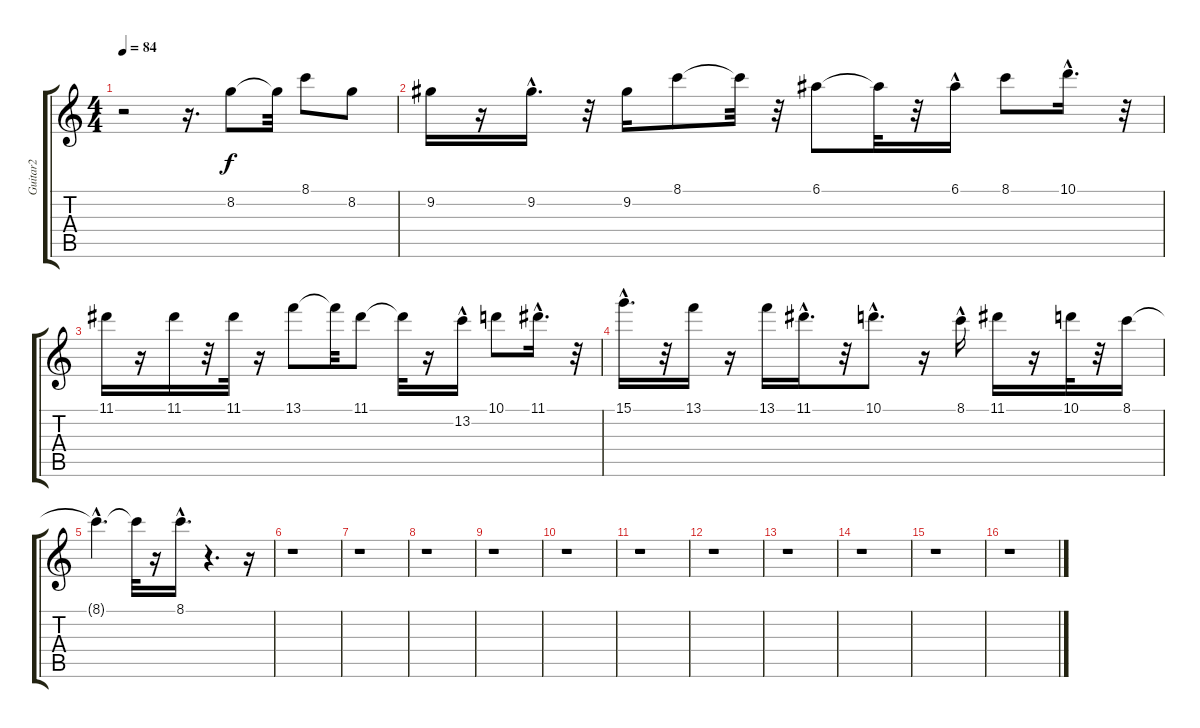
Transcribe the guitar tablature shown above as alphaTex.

\track ("Guitar2" "Guitar2") {instrument distortionguitar}
\staff {score tabs}
\tuning (E4 B3 G3 D3 A2 E2) {hide}
\ts (4 4)
\tempo 84
\clef g2
\ks c
r.2{dy f instrument distortionguitar} r.16{d} 8.2.8 8.2{t}.32 8.1.8 8.2.8 |
9.2.16 r.16 9.2{hac}.16{d} r.32 9.2.16 8.1.8 8.1{t}.32 r.32 6.1.8 6.1{t}.32 r.32 6.1{hac}.16 8.1.8 10.1{hac}.16{d} r.32 |
11.1.16 r.16 11.1.16 r.32 11.1.32 r.16 13.1.8 13.1{t}.32 11.1.8 11.1{t}.32 r.16 13.2{hac}.16 10.1.8 11.1{hac}.16{d} r.32 |
15.1{hac}.16{d} r.32 13.1.16 r.16 13.1.16 11.1{hac}.16{d} r.32 10.1{hac}.8{d} r.16 8.1{hac}.16 11.1.16 r.16 10.1.32 r.32 8.1.16 |
8.1{hac t}.4{d} 8.1{t}.32 r.16 8.1{hac}.16{d} r.4{d} r.16 |
r.1 |
r.1 |
r.1 |
r.1 |
r.1 |
r.1 |
r.1 |
r.1 |
r.1 |
r.1 |
r.1
